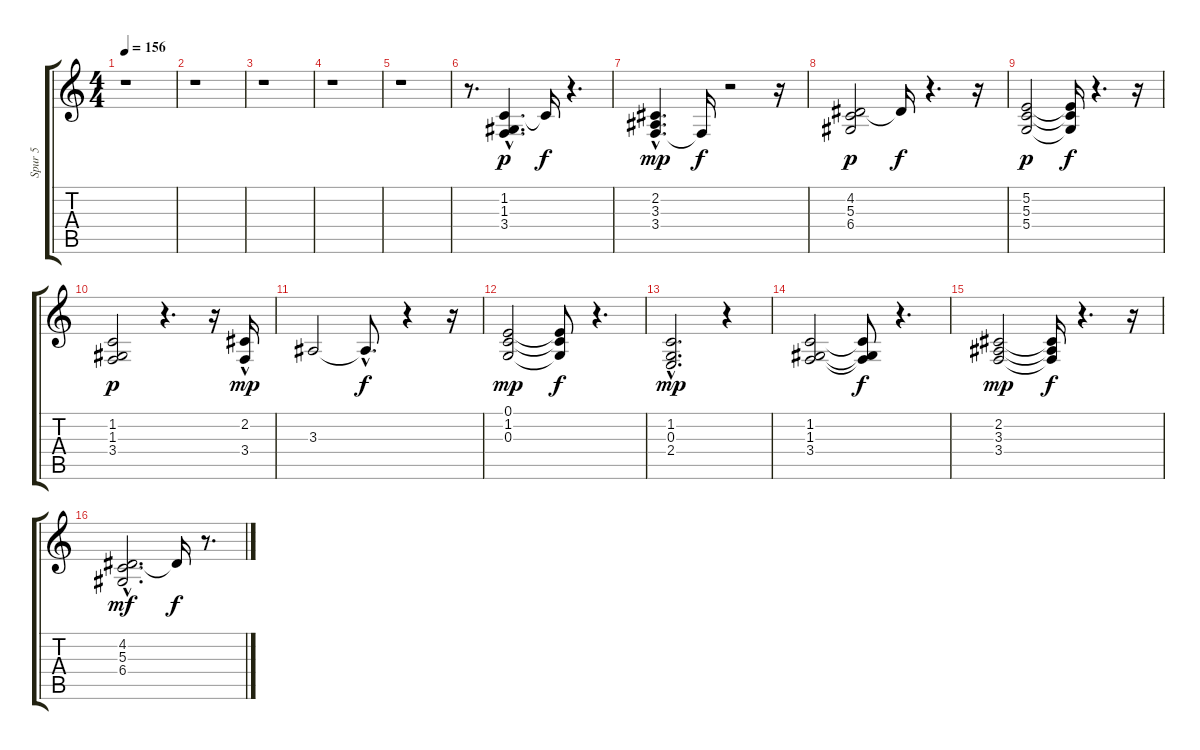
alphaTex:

\track ("Spur 5" "Spur 5") {instrument fx8scifi}
\staff {score tabs}
\tuning (E4 B3 G3 D3 A2 E2) {hide}
\ts (4 4)
\tempo 156
\clef g2
\ks c
r.1{dy p instrument fx8scifi} |
r.1 |
r.1 |
r.1 |
r.1 |
r.8{d} (1.2{hac} 1.3{hac} 3.4{hac}).4{d} 1.2{t}.16{dy f} r.4{d} |
(2.2{hac} 3.3{hac} 3.4{hac}).4{d dy mp} 3.4{t}.16{dy f} r.2 r.16 |
(4.2 5.3 6.4).2{dy p} 4.2{t}.16{dy f} r.4{d} r.16 |
(5.2 5.3 5.4).2{dy p} (5.2{t} 5.3{t} 5.4{t}).16{dy f} r.4{d} r.16 |
(1.2 1.3 3.4).2{dy p} r.4{d} r.16 (2.2{hac} 3.4{hac}).16{dy mp} |
3.3.2 3.3{hac t}.8{d dy f} r.4 r.16 |
(0.1 1.2 0.3).2{dy mp} (0.1{t} 1.2{t} 0.3{t}).8{dy f} r.4{d} |
(1.2{hac} 0.3 2.4{hac}).2{d dy mp} r.4 |
(1.2 1.3 3.4).2 (1.2{t} 1.3{t} 3.4{t}).8{dy f} r.4{d} |
(2.2 3.3 3.4).2{dy mp} (2.2{t} 3.3{t} 3.4{t}).16{dy f} r.4{d} r.16 |
(4.2{hac} 5.3{hac} 6.4{hac}).2{d dy mf} 4.2{t}.16{dy f} r.8{d}
